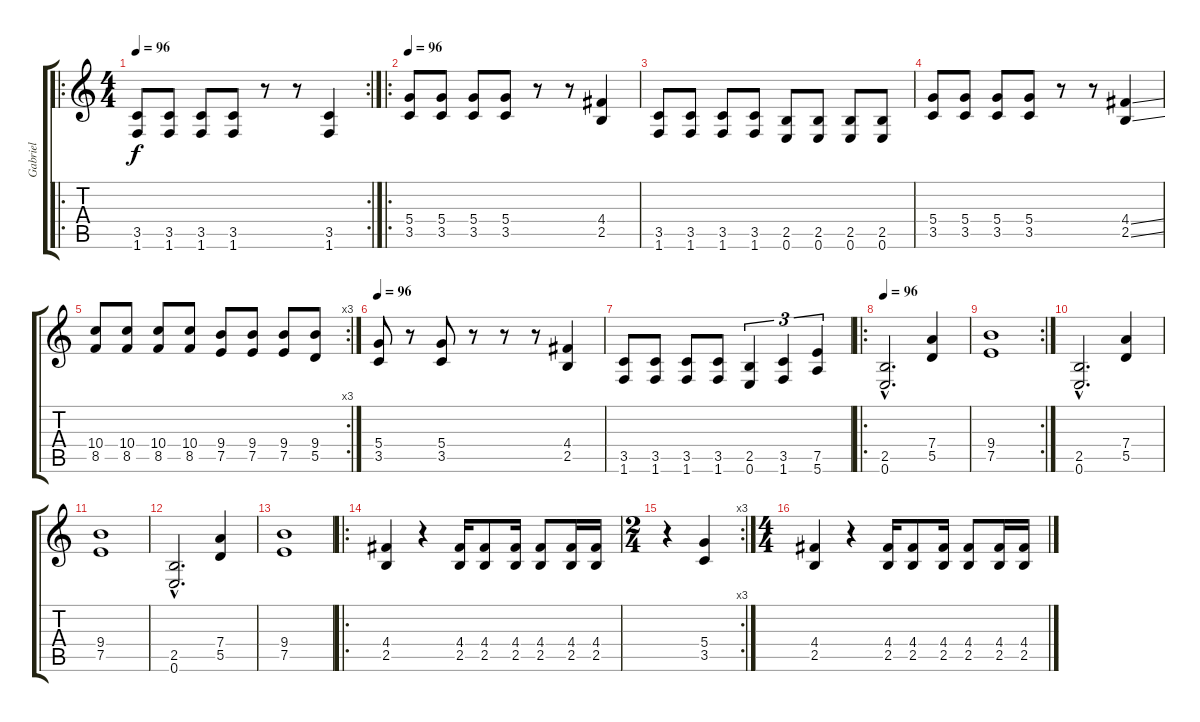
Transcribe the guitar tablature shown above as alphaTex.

\track ("Gabriel" "Gabriel") {instrument overdrivenguitar}
\staff {score tabs}
\tuning (E4 B3 G3 D3 A2 E2) {hide}
\ro
\rc 2
\ts (4 4)
\tempo 96
\clef g2
\ks c
(3.5 1.6).8{dy f} (3.5 1.6).8 (3.5 1.6).8 (3.5 1.6).8 r.8 r.8 (3.5 1.6).4 |
\ro
\tempo 96
(5.4 3.5).8 (5.4 3.5).8 (5.4 3.5).8 (5.4 3.5).8 r.8 r.8 (4.4 2.5).4 |
(3.5 1.6).8 (3.5 1.6).8 (3.5 1.6).8 (3.5 1.6).8 (2.5 0.6).8 (2.5 0.6).8 (2.5 0.6).8 (2.5 0.6).8 |
(5.4 3.5).8 (5.4 3.5).8 (5.4 3.5).8 (5.4 3.5).8 r.8 r.8 (4.4{ss} 2.5{ss}).4 |
\rc 3
(10.4 8.5).8 (10.4 8.5).8 (10.4 8.5).8 (10.4 8.5).8 (9.4 7.5).8 (9.4 7.5).8 (9.4 7.5).8 (9.4 5.5).8 |
\tempo 96
(5.4 3.5).8 r.8 (5.4 3.5).8 r.8 r.8 r.8 (4.4 2.5).4 |
(3.5 1.6).8 (3.5 1.6).8 (3.5 1.6).8 (3.5 1.6).8 (2.5 0.6).4{tu (3 2)} (3.5 1.6).4{tu (3 2)} (7.5 5.6).4{tu (3 2)} |
\ro
\tempo 96
(2.5{hac} 0.6{hac}).2{d} (7.4 5.5).4 |
\rc 2
(9.4 7.5).1 |
(2.5{hac} 0.6{hac}).2{d} (7.4 5.5).4 |
(9.4 7.5).1 |
(2.5{hac} 0.6{hac}).2{d} (7.4 5.5).4 |
(9.4 7.5).1 |
\ro
(4.4 2.5).4 r.4 (4.4 2.5).16 (4.4 2.5).8 (4.4 2.5).16 (4.4 2.5).8 (4.4 2.5).16 (4.4 2.5).16 |
\rc 3
\ts (2 4)
r.4 (5.4 3.5).4 |
\ts (4 4)
(4.4 2.5).4 r.4 (4.4 2.5).16 (4.4 2.5).8 (4.4 2.5).16 (4.4 2.5).8 (4.4 2.5).16 (4.4 2.5).16
